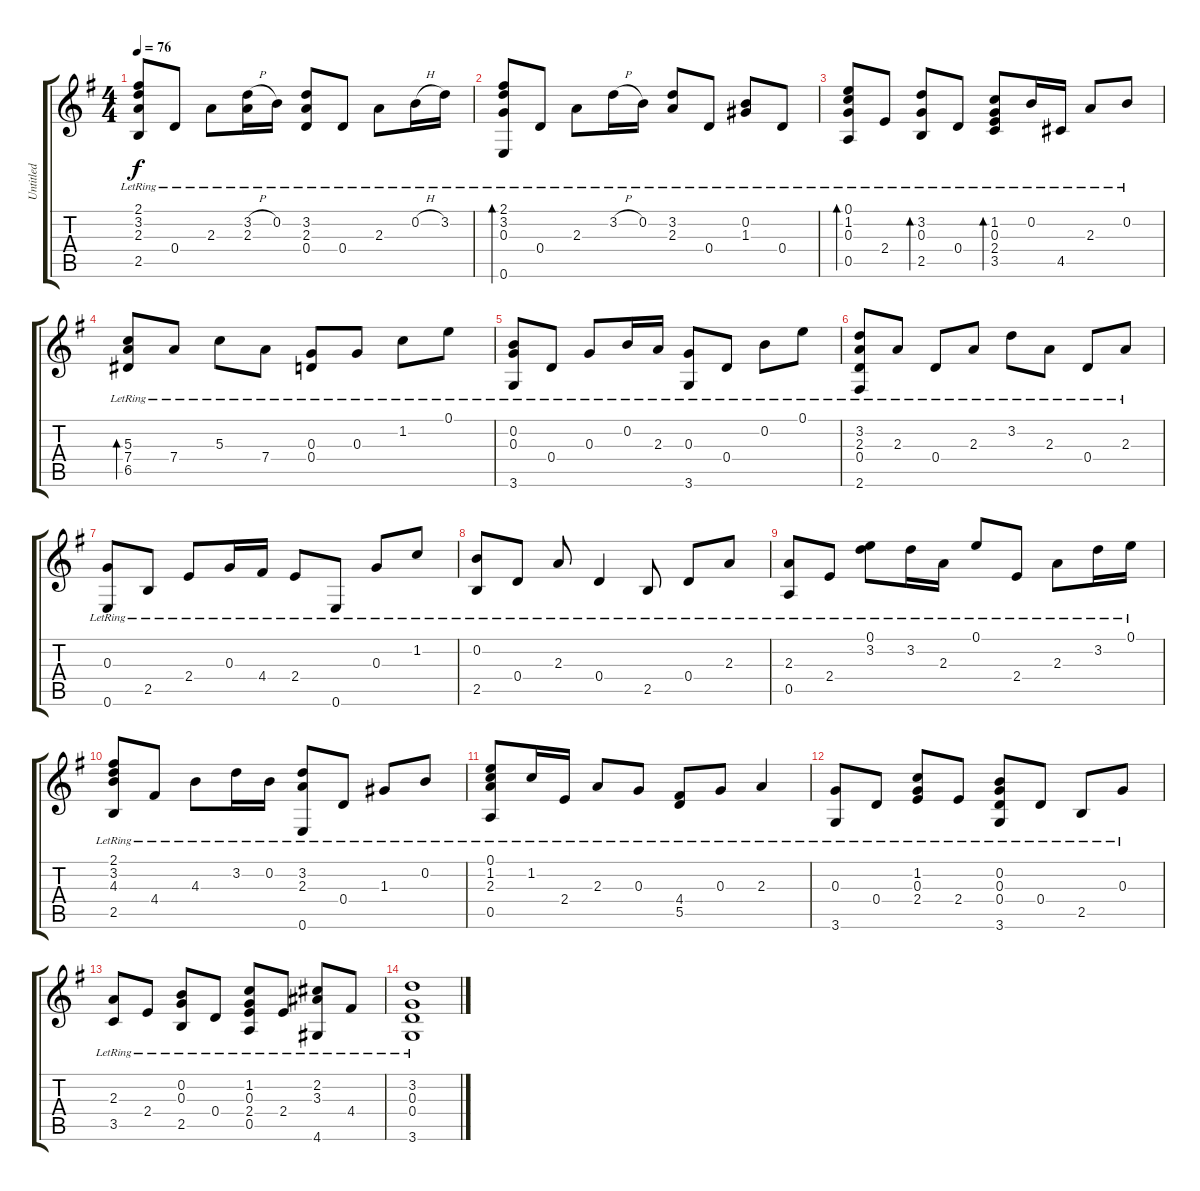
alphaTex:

\track ("Untitled" "Untitled") {instrument acousticguitarsteel}
\staff {score tabs}
\tuning (E4 B3 G3 D3 A2 E2) {hide}
\ts (4 4)
\tempo 76
\clef g2
\ks g
(2.1{lr} 3.2{lr} 2.3{lr} 2.5{lr}).8{dy f} 0.4{lr}.8 2.3{lr}.8 (3.2{h lr} 2.3{lr}).16 0.2{lr}.16 (3.2{lr} 2.3{lr} 0.4{lr}).8 0.4{lr}.8 2.3{lr}.8 0.2{h lr}.16 3.2{lr}.16 |
(2.1{lr} 3.2{lr} 0.3{lr} 0.6{lr}).8{bd 30} 0.4{lr}.8 2.3{lr}.8 3.2{h lr}.16 0.2{lr}.16 (3.2{lr} 2.3{lr}).8 0.4{lr}.8 (0.2{lr} 1.3{lr}).8 0.4{lr}.8 |
(0.1{lr} 1.2{lr} 0.3{lr} 0.5{lr}).8{bd 30} 2.4{lr}.8 (3.2{lr} 0.3{lr} 2.5{lr}).8{bd 30} 0.4{lr}.8 (1.2{lr} 0.3{lr} 2.4{lr} 3.5{lr}).8{bd 30} 0.2{lr}.16 4.5{lr}.16 2.3{lr}.8 0.2{lr}.8 |
(5.3{lr} 7.4{lr} 6.5{lr}).8{bd 30} 7.4{lr}.8 5.3{lr}.8 7.4{lr}.8 (0.3{lr} 0.4{lr}).8 0.3{lr}.8 1.2{lr}.8 0.1{lr}.8 |
(0.2{lr} 0.3{lr} 3.6{lr}).8 0.4{lr}.8 0.3{lr}.8 0.2{lr}.16 2.3{lr}.16 (0.3{lr} 3.6{lr}).8 0.4{lr}.8 0.2{lr}.8 0.1{lr}.8 |
(3.2{lr} 2.3{lr} 0.4{lr} 2.6{lr}).8 2.3{lr}.8 0.4{lr}.8 2.3{lr}.8 3.2{lr}.8 2.3{lr}.8 0.4{lr}.8 2.3{lr}.8 |
(0.3{lr} 0.6{lr}).8 2.5{lr}.8 2.4{lr}.8 0.3{lr}.16 4.4{lr}.16 2.4{lr}.8 0.6{lr}.8 0.3{lr}.8 1.2{lr}.8 |
(0.2{lr} 2.5{lr}).8 0.4{lr}.8 2.3{lr}.8 0.4{lr}.4 2.5{lr}.8 0.4{lr}.8 2.3{lr}.8 |
(2.3{lr} 0.5{lr}).8 2.4{lr}.8 (0.1{lr} 3.2{lr}).8 3.2{lr}.16 2.3{lr}.16 0.1{lr}.8 2.4{lr}.8 2.3{lr}.8 3.2{lr}.16 0.1{lr}.16 |
(2.1{lr} 3.2{lr} 4.3{lr} 2.5{lr}).8 4.4{lr}.8 4.3{lr}.8 3.2{lr}.16 0.2{lr}.16 (3.2{lr} 2.3{lr} 0.6{lr}).8 0.4{lr}.8 1.3{lr}.8 0.2{lr}.8 |
(0.1{lr} 1.2{lr} 2.3{lr} 0.5{lr}).8 1.2{lr}.16 2.4{lr}.16 2.3{lr}.8 0.3{lr}.8 (4.4{lr} 5.5{lr}).8 0.3{lr}.8 2.3{lr}.4 |
(0.3{lr} 3.6{lr}).8 0.4{lr}.8 (1.2{lr} 0.3{lr} 2.4{lr}).8 2.4{lr}.8 (0.2{lr} 0.3{lr} 0.4{lr} 3.6{lr}).8 0.4{lr}.8 2.5{lr}.8 0.3{lr}.8 |
(2.3{lr} 3.5{lr}).8 2.4{lr}.8 (0.2{lr} 0.3{lr} 2.5{lr}).8 0.4{lr}.8 (1.2{lr} 0.3{lr} 2.4{lr} 0.5{lr}).8 2.4{lr}.8 (2.2{lr} 3.3{lr} 4.6{lr}).8 4.4{lr}.8 |
(3.2{lr} 0.3{lr} 0.4{lr} 3.6{lr}).1
